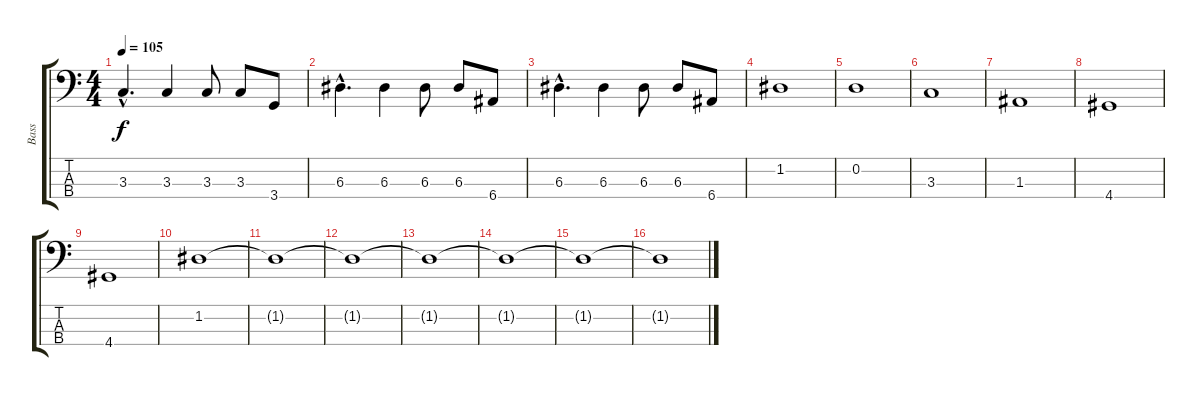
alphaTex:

\track ("Bass" "Bass") {instrument electricbassfinger}
\staff {score tabs}
\tuning (G2 D2 A1 E1) {hide}
\ts (4 4)
\tempo 105
\clef f4
\ks c
3.3{hac}.4{d dy f} 3.3.4 3.3.8 3.3.8 3.4.8 |
6.3{hac}.4{d} 6.3.4 6.3.8 6.3.8 6.4.8 |
6.3{hac}.4{d} 6.3.4 6.3.8 6.3.8 6.4.8 |
1.2.1 |
0.2.1 |
3.3.1 |
1.3.1 |
4.4.1 |
4.4.1 |
1.2.1 |
1.2{t}.1 |
1.2{t}.1 |
1.2{t}.1 |
1.2{t}.1 |
1.2{t}.1 |
1.2{t}.1
